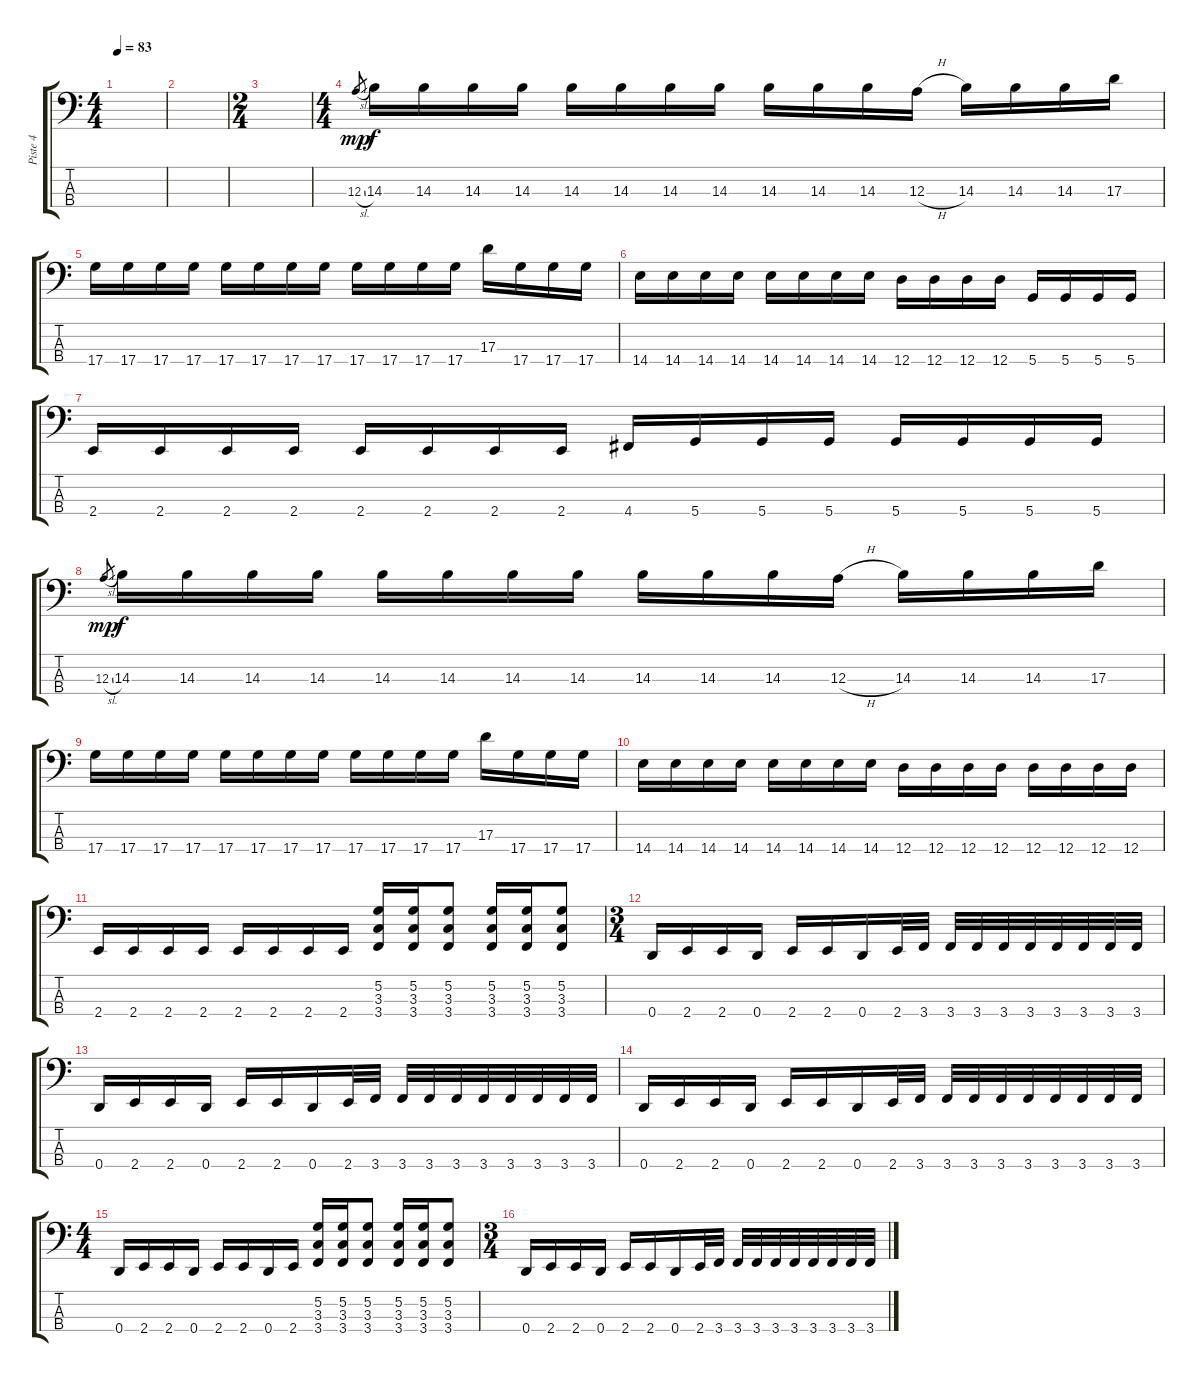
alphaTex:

\track ("Piste 4" "Piste 4") {instrument electricbasspick}
\staff {score tabs}
\tuning (G2 D2 A1 D1) {hide}
\ts (4 4)
\tempo 83
\clef f4
\ks c
|
|
\ts (2 4)
|
\ts (4 4)
12.3{sl}.8{gr dy mp} 14.3.16{dy f} 14.3.16 14.3.16 14.3.16 14.3.16 14.3.16 14.3.16 14.3.16 14.3.16 14.3.16 14.3.16 12.3{h}.16 14.3.16 14.3.16 14.3.16 17.3.16 |
17.4.16 17.4.16 17.4.16 17.4.16 17.4.16 17.4.16 17.4.16 17.4.16 17.4.16 17.4.16 17.4.16 17.4.16 17.3.16 17.4.16 17.4.16 17.4.16 |
14.4.16 14.4.16 14.4.16 14.4.16 14.4.16 14.4.16 14.4.16 14.4.16 12.4.16 12.4.16 12.4.16 12.4.16 5.4.16 5.4.16 5.4.16 5.4.16 |
2.4.16 2.4.16 2.4.16 2.4.16 2.4.16 2.4.16 2.4.16 2.4.16 4.4.16 5.4.16 5.4.16 5.4.16 5.4.16 5.4.16 5.4.16 5.4.16 |
12.3{sl}.8{gr dy mp} 14.3.16{dy f} 14.3.16 14.3.16 14.3.16 14.3.16 14.3.16 14.3.16 14.3.16 14.3.16 14.3.16 14.3.16 12.3{h}.16 14.3.16 14.3.16 14.3.16 17.3.16 |
17.4.16 17.4.16 17.4.16 17.4.16 17.4.16 17.4.16 17.4.16 17.4.16 17.4.16 17.4.16 17.4.16 17.4.16 17.3.16 17.4.16 17.4.16 17.4.16 |
14.4.16 14.4.16 14.4.16 14.4.16 14.4.16 14.4.16 14.4.16 14.4.16 12.4.16 12.4.16 12.4.16 12.4.16 12.4.16 12.4.16 12.4.16 12.4.16 |
2.4.16 2.4.16 2.4.16 2.4.16 2.4.16 2.4.16 2.4.16 2.4.16 (5.2 3.3 3.4).16 (5.2 3.3 3.4).16 (5.2 3.3 3.4).8 (5.2 3.3 3.4).16 (5.2 3.3 3.4).16 (5.2 3.3 3.4).8 |
\ts (3 4)
0.4.16 2.4.16 2.4.16 0.4.16 2.4.16 2.4.16 0.4.16 2.4.32 3.4.32 3.4.32 3.4.32 3.4.32 3.4.32 3.4.32 3.4.32 3.4.32 3.4.32 |
0.4.16 2.4.16 2.4.16 0.4.16 2.4.16 2.4.16 0.4.16 2.4.32 3.4.32 3.4.32 3.4.32 3.4.32 3.4.32 3.4.32 3.4.32 3.4.32 3.4.32 |
0.4.16 2.4.16 2.4.16 0.4.16 2.4.16 2.4.16 0.4.16 2.4.32 3.4.32 3.4.32 3.4.32 3.4.32 3.4.32 3.4.32 3.4.32 3.4.32 3.4.32 |
\ts (4 4)
0.4.16 2.4.16 2.4.16 0.4.16 2.4.16 2.4.16 0.4.16 2.4.16 (5.2 3.3 3.4).16 (5.2 3.3 3.4).16 (5.2 3.3 3.4).8 (5.2 3.3 3.4).16 (5.2 3.3 3.4).16 (5.2 3.3 3.4).8 |
\ts (3 4)
0.4.16 2.4.16 2.4.16 0.4.16 2.4.16 2.4.16 0.4.16 2.4.32 3.4.32 3.4.32 3.4.32 3.4.32 3.4.32 3.4.32 3.4.32 3.4.32 3.4.32
